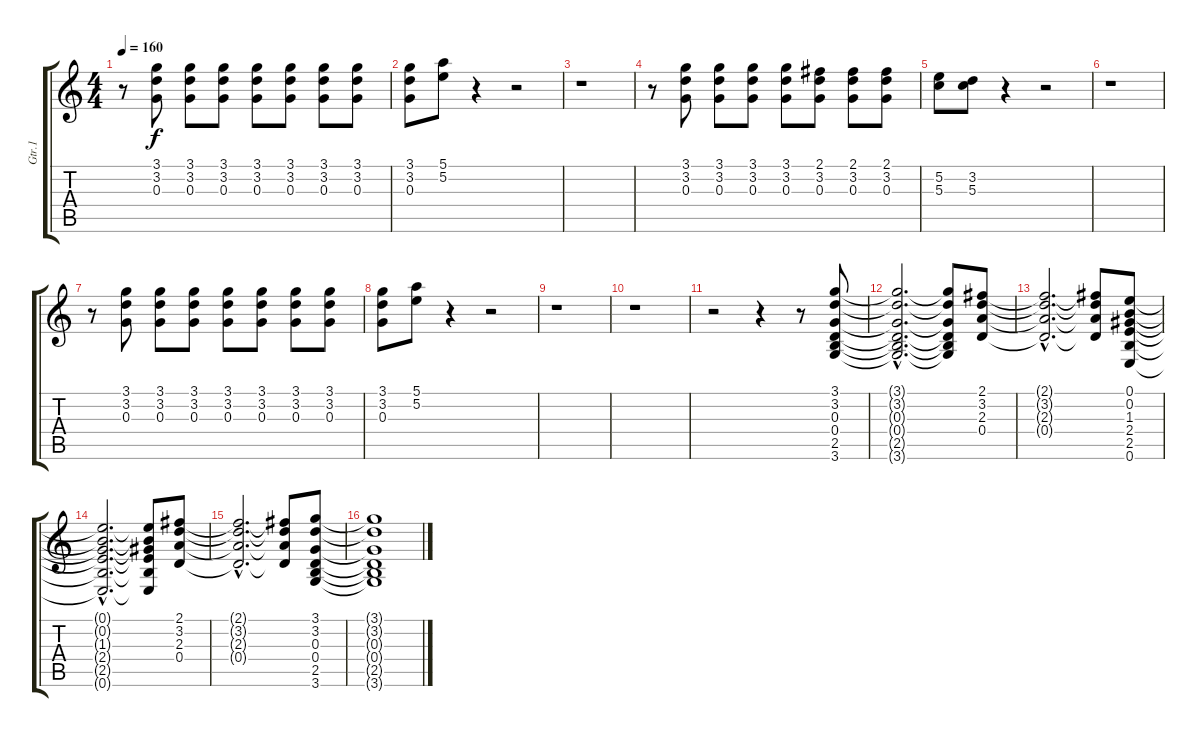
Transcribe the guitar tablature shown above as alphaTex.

\track ("Gtr.1" "Gtr.1") {instrument distortionguitar}
\staff {score tabs}
\tuning (E4 B3 G3 D3 A2 E2) {hide}
\ts (4 4)
\tempo 160
\clef g2
\ks c
r.8{dy f} (3.1 3.2 0.3).8 (3.1 3.2 0.3).8 (3.1 3.2 0.3).8 (3.1 3.2 0.3).8 (3.1 3.2 0.3).8 (3.1 3.2 0.3).8 (3.1 3.2 0.3).8 |
(3.1 3.2 0.3).8 (5.1 5.2).8 r.4 r.2 |
r.1 |
r.8 (3.1 3.2 0.3).8 (3.1 3.2 0.3).8 (3.1 3.2 0.3).8 (3.1 3.2 0.3).8 (2.1 3.2 0.3).8 (2.1 3.2 0.3).8 (2.1 3.2 0.3).8 |
(5.2 5.3).8 (3.2 5.3).8 r.4 r.2 |
r.1 |
r.8 (3.1 3.2 0.3).8 (3.1 3.2 0.3).8 (3.1 3.2 0.3).8 (3.1 3.2 0.3).8 (3.1 3.2 0.3).8 (3.1 3.2 0.3).8 (3.1 3.2 0.3).8 |
(3.1 3.2 0.3).8 (5.1 5.2).8 r.4 r.2 |
r.1 |
r.1 |
r.2 r.4 r.8 (3.1 3.2 0.3 0.4 2.5 3.6).8 |
(3.1{hac t} 3.2{hac t} 0.3{hac t} 0.4{hac t} 2.5{hac t} 3.6{hac t}).2{d} (3.1{t} 3.2{t} 0.3{t} 0.4{t} 2.5{t} 3.6{t}).8 (2.1 3.2 2.3 0.4).8 |
(2.1{hac t} 3.2{hac t} 2.3{hac t} 0.4{hac t}).2{d} (2.1{t} 3.2{t} 2.3{t} 0.4{t}).8 (0.1 0.2 1.3 2.4 2.5 0.6).8 |
(0.1{hac t} 0.2{hac t} 1.3{hac t} 2.4{hac t} 2.5{hac t} 0.6{hac t}).2{d} (0.1{t} 0.2{t} 1.3{t} 2.4{t} 2.5{t} 0.6{t}).8 (2.1 3.2 2.3 0.4).8 |
(2.1{hac t} 3.2{hac t} 2.3{hac t} 0.4{hac t}).2{d} (2.1{t} 3.2{t} 2.3{t} 0.4{t}).8 (3.1 3.2 0.3 0.4 2.5 3.6).8 |
(3.1{t} 3.2{t} 0.3{t} 0.4{t} 2.5{t} 3.6{t}).1
